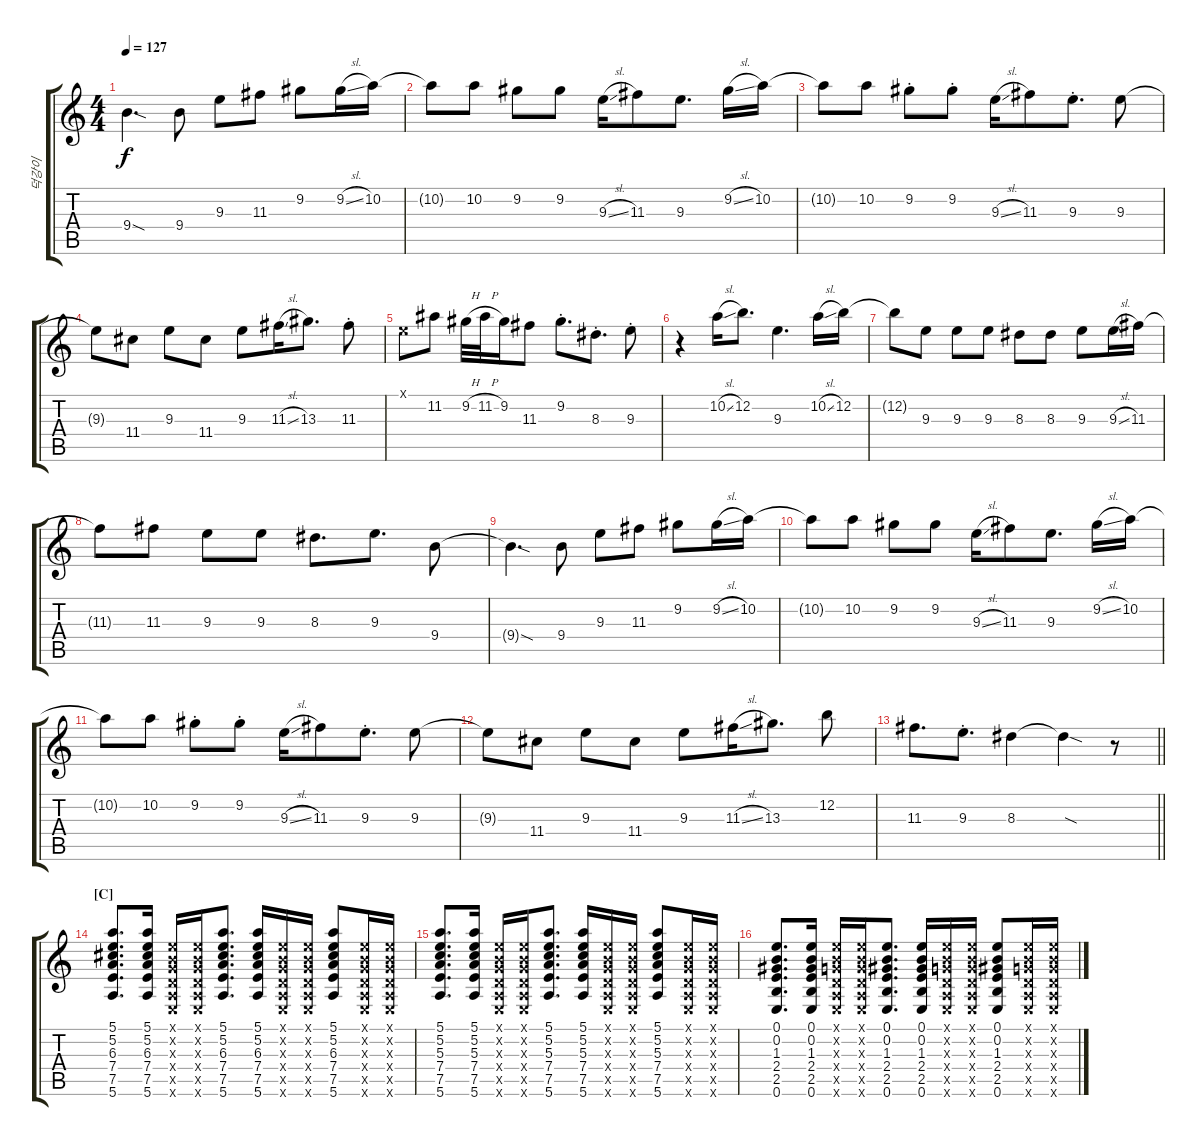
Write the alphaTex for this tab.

\track ("덕강이" "덕강이") {instrument acousticguitarsteel}
\staff {score tabs}
\tuning (E4 B3 G3 D3 A2 E2) {hide}
\ts (4 4)
\tempo 127
\clef g2
\ks c
9.4{sod t}.4{d dy f} 9.4.8 9.3.8 11.3.8 9.2.8 9.2{sl}.16 10.2.16 |
10.2{t}.8 10.2.8 9.2.8 9.2.8 9.3{sl}.16 11.3.8 9.3.8{d} 9.2{sl}.16 10.2.16 |
10.2{t}.8 10.2.8 9.2{st}.8 9.2{st}.8 9.3{sl}.16 11.3.8 9.3{st}.8{d} 9.3.8 |
9.3{t}.8 11.4.8 9.3.8 11.4.8 9.3.8 11.3{sl}.16 13.3.8{d} 11.3{st}.8 |
0.1{x}.8 11.2.8 9.2{h}.32 11.2{h}.32 9.2.16 11.3.8 9.2{st}.8{d} 8.3{st}.8{d} 9.3{st}.8 |
r.4 10.2{sl}.16 12.2.8{d} 9.3.4{d} 10.2{sl}.16 12.2.16 |
12.2{t}.8 9.3.8 9.3.8 9.3.8 8.3.8 8.3.8 9.3.8 9.3{sl}.16 11.3.16 |
11.3{t}.8 11.3.8 9.3.8 9.3.8 8.3.8{d} 9.3.8{d} 9.4.8 |
9.4{sod t}.4{d} 9.4.8 9.3.8 11.3.8 9.2.8 9.2{sl}.16 10.2.16 |
10.2{t}.8 10.2.8 9.2.8 9.2.8 9.3{sl}.16 11.3.8 9.3.8{d} 9.2{sl}.16 10.2.16 |
10.2{t}.8 10.2.8 9.2{st}.8 9.2{st}.8 9.3{sl}.16 11.3.8 9.3{st}.8{d} 9.3.8 |
9.3{t}.8 11.4.8 9.3.8 11.4.8 9.3.8 11.3{sl}.16 13.3.8{d} 12.2.8 |
\barLineRight lightlight
11.3.8{d} 9.3{st}.8{d} 8.3.4 8.3{sod t}.4 r.8 |
\section ("" "[C]")
(5.1 5.2 6.3 7.4 7.5 5.6).8{d} (5.1 5.2 6.3 7.4 7.5 5.6).16 (0.1{x} 0.2{x} 0.3{x} 0.4{x} 0.5{x} 0.6{x}).16 (0.1{x} 0.2{x} 0.3{x} 0.4{x} 0.5{x} 0.6{x}).16 (5.1 5.2 6.3 7.4 7.5 5.6).8{d} (5.1 5.2 6.3 7.4 7.5 5.6).16 (0.1{x} 0.2{x} 0.3{x} 0.4{x} 0.5{x} 0.6{x}).16 (0.1{x} 0.2{x} 0.3{x} 0.4{x} 0.5{x} 0.6{x}).16 (5.1 5.2 6.3 7.4 7.5 5.6).8 (0.1{x} 0.2{x} 0.3{x} 0.4{x} 0.5{x} 0.6{x}).16 (0.1{x} 0.2{x} 0.3{x} 0.4{x} 0.5{x} 0.6{x}).16 |
(5.1 5.2 5.3 7.4 7.5 5.6).8{d} (5.1 5.2 5.3 7.4 7.5 5.6).16 (0.1{x} 0.2{x} 0.3{x} 0.4{x} 0.5{x} 0.6{x}).16 (0.1{x} 0.2{x} 0.3{x} 0.4{x} 0.5{x} 0.6{x}).16 (5.1 5.2 5.3 7.4 7.5 5.6).8{d} (5.1 5.2 5.3 7.4 7.5 5.6).16 (0.1{x} 0.2{x} 0.3{x} 0.4{x} 0.5{x} 0.6{x}).16 (0.1{x} 0.2{x} 0.3{x} 0.4{x} 0.5{x} 0.6{x}).16 (5.1 5.2 5.3 7.4 7.5 5.6).8 (0.1{x} 0.2{x} 0.3{x} 0.4{x} 0.5{x} 0.6{x}).16 (0.1{x} 0.2{x} 0.3{x} 0.4{x} 0.5{x} 0.6{x}).16 |
(0.1 0.2 1.3 2.4 2.5 0.6).8{d} (0.1 0.2 1.3 2.4 2.5 0.6).16 (0.1{x} 0.2{x} 0.3{x} 0.4{x} 0.5{x} 0.6{x}).16 (0.1{x} 0.2{x} 0.3{x} 0.4{x} 0.5{x} 0.6{x}).16 (0.1 0.2 1.3 2.4 2.5 0.6).8{d} (0.1 0.2 1.3 2.4 2.5 0.6).16 (0.1{x} 0.2{x} 0.3{x} 0.4{x} 0.5{x} 0.6{x}).16 (0.1{x} 0.2{x} 0.3{x} 0.4{x} 0.5{x} 0.6{x}).16 (0.1 0.2 1.3 2.4 2.5 0.6).8 (0.1{x} 0.2{x} 0.3{x} 0.4{x} 0.5{x} 0.6{x}).16 (0.1{x} 0.2{x} 0.3{x} 0.4{x} 0.5{x} 0.6{x}).16
